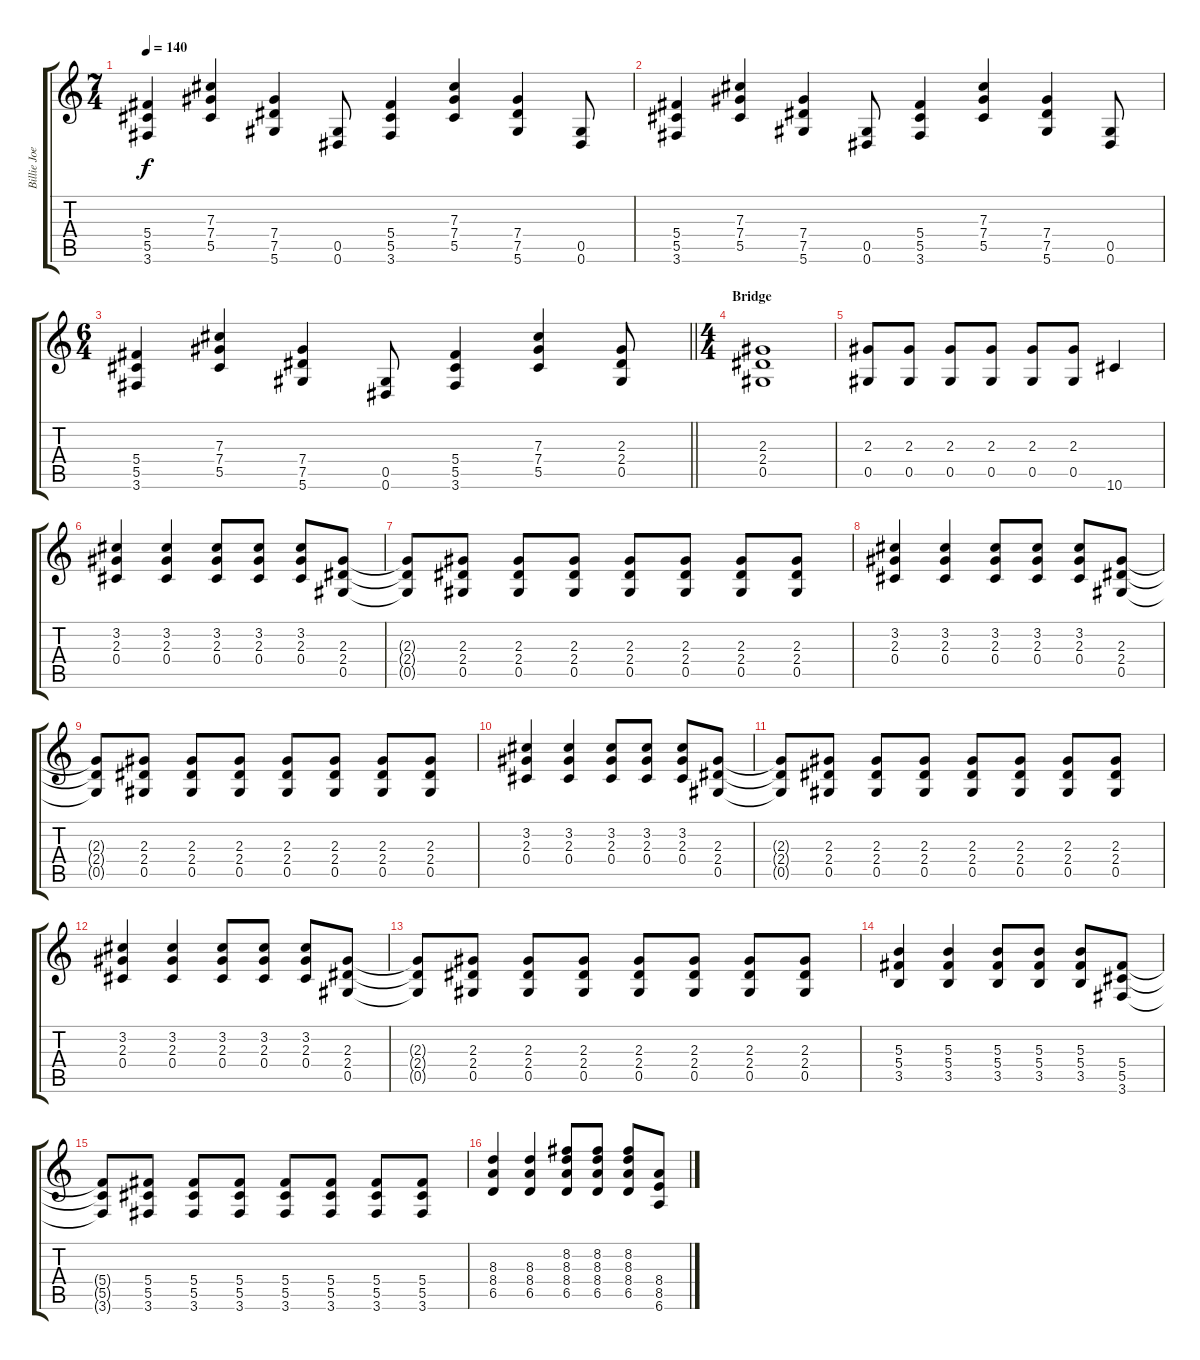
\track ("Billie Joe Armstrong - Guitar" "Billie Joe") {instrument electricguitarclean}
\staff {score tabs}
\tuning (Eb4 Bb3 Gb3 Db3 Ab2 Eb2) {hide}
\ts (7 4)
\tempo 140
\clef g2
\ks c
(5.4 5.5 3.6).4{dy f} (7.3 7.4 5.5).4 (7.4 7.5 5.6).4 (0.5 0.6).8 (5.4 5.5 3.6).4 (7.3 7.4 5.5).4 (7.4 7.5 5.6).4 (0.5 0.6).8 |
(5.4 5.5 3.6).4 (7.3 7.4 5.5).4 (7.4 7.5 5.6).4 (0.5 0.6).8 (5.4 5.5 3.6).4 (7.3 7.4 5.5).4 (7.4 7.5 5.6).4 (0.5 0.6).8 |
\ts (6 4)
\barLineRight lightlight
(5.4 5.5 3.6).4 (7.3 7.4 5.5).4 (7.4 7.5 5.6).4 (0.5 0.6).8 (5.4 5.5 3.6).4 (7.3 7.4 5.5).4 (2.3 2.4 0.5).8 |
\ts (4 4)
\section ("" "Bridge")
(2.3 2.4 0.5).1 |
(2.3 0.5).8 (2.3 0.5).8 (2.3 0.5).8 (2.3 0.5).8 (2.3 0.5).8 (2.3 0.5).8 10.6.4 |
(3.2 2.3 0.4).4 (3.2 2.3 0.4).4 (3.2 2.3 0.4).8 (3.2 2.3 0.4).8 (3.2 2.3 0.4).8 (2.3 2.4 0.5).8 |
(2.3{t} 2.4{t} 0.5{t}).8 (2.3 2.4 0.5).8 (2.3 2.4 0.5).8 (2.3 2.4 0.5).8 (2.3 2.4 0.5).8 (2.3 2.4 0.5).8 (2.3 2.4 0.5).8 (2.3 2.4 0.5).8 |
(3.2 2.3 0.4).4 (3.2 2.3 0.4).4 (3.2 2.3 0.4).8 (3.2 2.3 0.4).8 (3.2 2.3 0.4).8 (2.3 2.4 0.5).8 |
(2.3{t} 2.4{t} 0.5{t}).8 (2.3 2.4 0.5).8 (2.3 2.4 0.5).8 (2.3 2.4 0.5).8 (2.3 2.4 0.5).8 (2.3 2.4 0.5).8 (2.3 2.4 0.5).8 (2.3 2.4 0.5).8 |
(3.2 2.3 0.4).4 (3.2 2.3 0.4).4 (3.2 2.3 0.4).8 (3.2 2.3 0.4).8 (3.2 2.3 0.4).8 (2.3 2.4 0.5).8 |
(2.3{t} 2.4{t} 0.5{t}).8 (2.3 2.4 0.5).8 (2.3 2.4 0.5).8 (2.3 2.4 0.5).8 (2.3 2.4 0.5).8 (2.3 2.4 0.5).8 (2.3 2.4 0.5).8 (2.3 2.4 0.5).8 |
(3.2 2.3 0.4).4 (3.2 2.3 0.4).4 (3.2 2.3 0.4).8 (3.2 2.3 0.4).8 (3.2 2.3 0.4).8 (2.3 2.4 0.5).8 |
(2.3{t} 2.4{t} 0.5{t}).8 (2.3 2.4 0.5).8 (2.3 2.4 0.5).8 (2.3 2.4 0.5).8 (2.3 2.4 0.5).8 (2.3 2.4 0.5).8 (2.3 2.4 0.5).8 (2.3 2.4 0.5).8 |
(5.3 5.4 3.5).4 (5.3 5.4 3.5).4 (5.3 5.4 3.5).8 (5.3 5.4 3.5).8 (5.3 5.4 3.5).8 (5.4 5.5 3.6).8 |
(5.4{t} 5.5{t} 3.6{t}).8 (5.4 5.5 3.6).8 (5.4 5.5 3.6).8 (5.4 5.5 3.6).8 (5.4 5.5 3.6).8 (5.4 5.5 3.6).8 (5.4 5.5 3.6).8 (5.4 5.5 3.6).8 |
(8.3 8.4 6.5).4 (8.3 8.4 6.5).4 (8.2 8.3 8.4 6.5).8 (8.2 8.3 8.4 6.5).8 (8.2 8.3 8.4 6.5).8 (8.4 8.5 6.6).8
